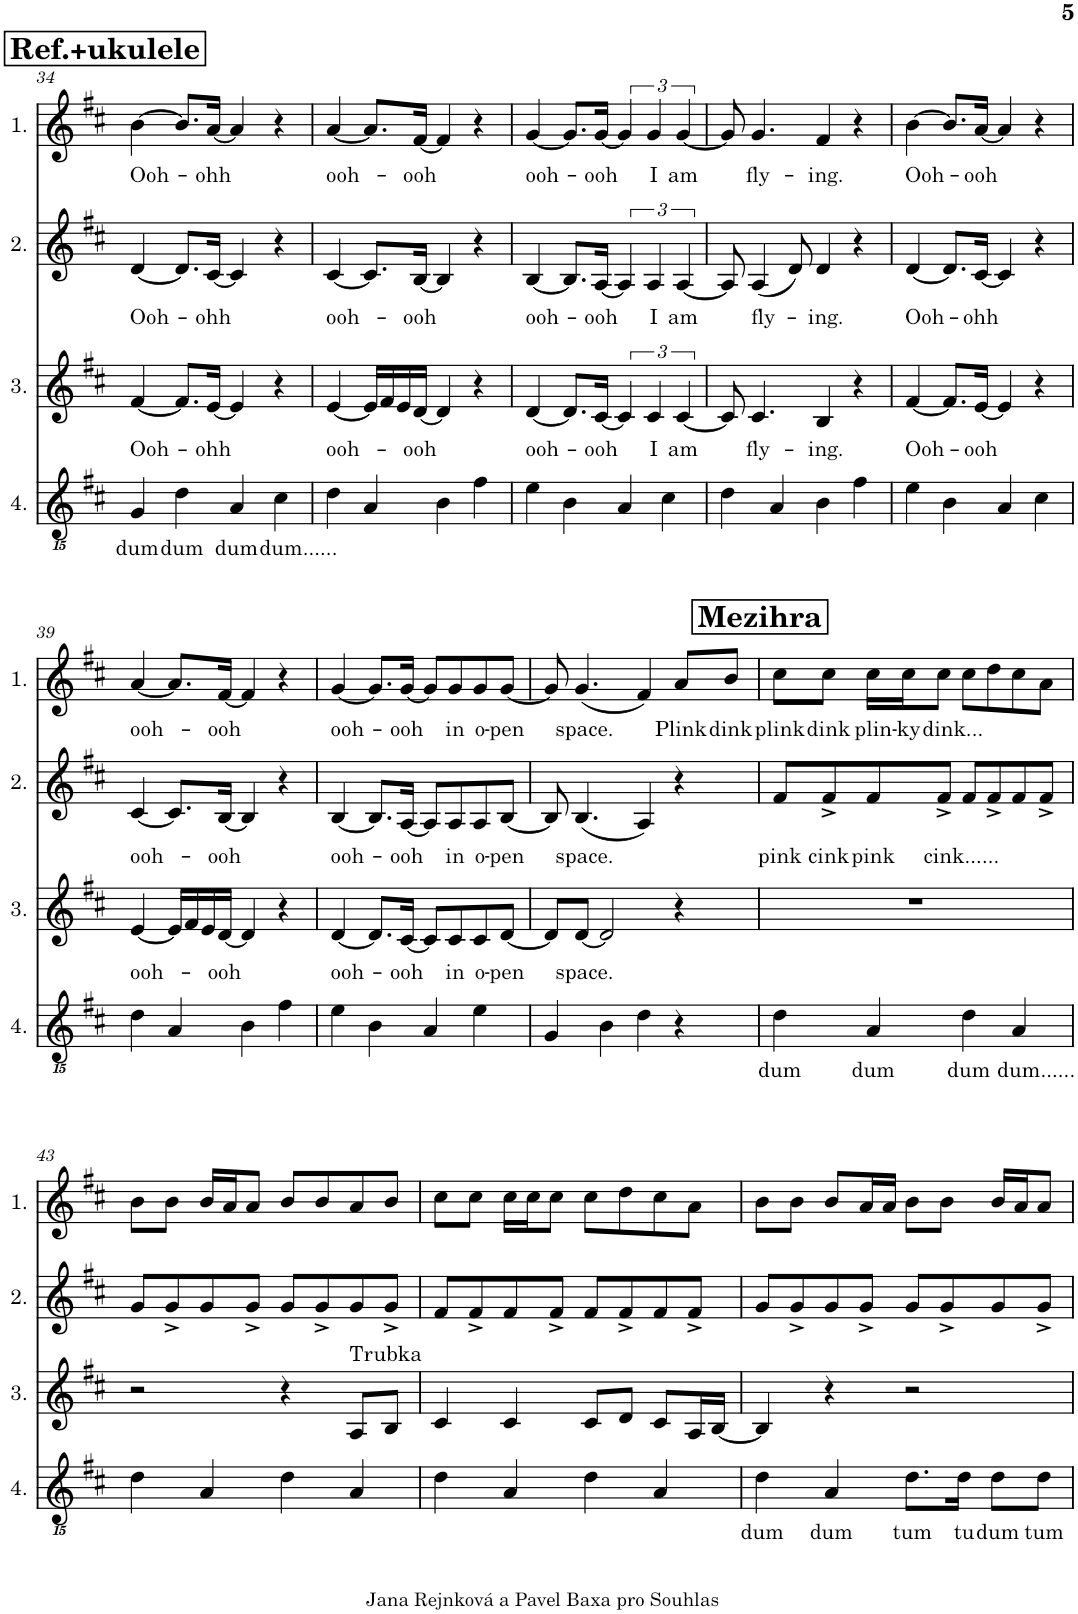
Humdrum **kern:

**kern	**text	**kern	**text	**kern	**text	**kern	**text
*part4	*part4	*part3	*part3	*part2	*part2	*part1	*part1
*staff4	*staff4	*staff3	*staff3	*staff2	*staff2	*staff1	*staff1
*I"4.	*	*I"3.	*	*I"2.	*	*I"1.	*
!!LO:PB:g=z
*clefGvv2	*	*clefG2	*	*clefG2	*	*clefG2	*
*k[f#c#]	*	*k[f#c#]	*	*k[f#c#]	*	*k[f#c#]	*
*M4/4	*	*M4/4	*	*M4/4	*	*M4/4	*
!!LO:REH:place=s1:a:B:cj:fs=14:t=Ref.+ukulele
=34	=34	=34	=34	=34	=34	=34	=34
!	!LO:LY:b	!	!LO:LY:b	!	!LO:LY:b	!	!LO:LY:b
4GG/	dum	[4f#/	Ooh-	[4d/	Ooh-	[4b\	Ooh-
!	!LO:LY:b	!	!	!	!	!	!
4D\	dum	8.f#/L]	.	8.d/L]	.	8.b/L]	.
!	!	!	!LO:LY:b	!	!LO:LY:b	!	!LO:LY:b
.	.	[16e/Jk	-ohh	[16c#/Jk	-ohh	[16a/Jk	-ohh
!	!LO:LY:b	!	!	!	!	!	!
4AA/	dum	4e/]	.	4c#/]	.	4a/]	.
!	!LO:LY:b	!	!	!	!	!	!
4C#\	dum......	4r	.	4r	.	4r	.
=35	=35	=35	=35	=35	=35	=35	=35
!	!	!	!LO:LY:b	!	!LO:LY:b	!	!LO:LY:b
4D\	.	[4e/	ooh-	[4c#/	ooh-	[4a/	ooh-
4AA/	.	16e/LL]	.	8.c#/L]	.	8.a/L]	.
.	.	16f#/	.	.	.	.	.
.	.	16e/	.	.	.	.	.
!	!	!	!LO:LY:b	!	!LO:LY:b	!	!LO:LY:b
.	.	[16d/JJ	-ooh	[16B/Jk	-ooh	[16f#/Jk	-ooh
4BB\	.	4d/]	.	4B/]	.	4f#/]	.
4F#\	.	4r	.	4r	.	4r	.
=36	=36	=36	=36	=36	=36	=36	=36
!	!	!	!LO:LY:b	!	!LO:LY:b	!	!LO:LY:b
4E\	.	[4d/	ooh-	[4B/	ooh-	[4g/	ooh-
4BB\	.	8.d/L]	.	8.B/L]	.	8.g/L]	.
!	!	!	!LO:LY:b	!	!LO:LY:b	!	!LO:LY:b
.	.	[16c#/Jk	-ooh	[16A/Jk	-ooh	[16g/Jk	-ooh
4AA/	.	6c#/]	.	6A/]	.	6g/]	.
!	!	!	!LO:LY:b	!	!LO:LY:b	!	!LO:LY:b
.	.	6c#/	I	6A/	I	6g/	I
4C#\	.	.	.	.	.	.	.
!	!	!	!LO:LY:b	!	!LO:LY:b	!	!LO:LY:b
.	.	[6c#/	am	[6A/	am	[6g/	am
=37	=37	=37	=37	=37	=37	=37	=37
4D\	.	8c#/]	.	8A/]	.	8g/]	.
!	!	!	!LO:LY:b	!	!LO:LY:b	!	!LO:LY:b
.	.	4.c#/	fly-	(4A/	fly-	4.g/	fly-
4AA/	.	.	.	.	.	.	.
.	.	.	.	8d/)	.	.	.
!	!	!	!LO:LY:b	!	!LO:LY:b	!	!LO:LY:b
4BB\	.	4B/	-ing.	4d/	-ing.	4f#/	-ing.
4F#\	.	4r	.	4r	.	4r	.
=38	=38	=38	=38	=38	=38	=38	=38
!	!	!	!LO:LY:b	!	!LO:LY:b	!	!LO:LY:b
4E\	.	[4f#/	Ooh-	[4d/	Ooh-	[4b\	Ooh-
4BB\	.	8.f#/L]	.	8.d/L]	.	8.b/L]	.
!	!	!	!LO:LY:b	!	!LO:LY:b	!	!LO:LY:b
.	.	[16e/Jk	-ooh	[16c#/Jk	-ohh	[16a/Jk	-ooh
4AA/	.	4e/]	.	4c#/]	.	4a/]	.
4C#\	.	4r	.	4r	.	4r	.
!!LO:LB:g=z
=39	=39	=39	=39	=39	=39	=39	=39
!	!	!	!LO:LY:b	!	!LO:LY:b	!	!LO:LY:b
4D\	.	[4e/	ooh-	[4c#/	ooh-	[4a/	ooh-
4AA/	.	16e/LL]	.	8.c#/L]	.	8.a/L]	.
.	.	16f#/	.	.	.	.	.
.	.	16e/	.	.	.	.	.
!	!	!	!LO:LY:b	!	!LO:LY:b	!	!LO:LY:b
.	.	[16d/JJ	-ooh	[16B/Jk	-ooh	[16f#/Jk	-ooh
4BB\	.	4d/]	.	4B/]	.	4f#/]	.
4F#\	.	4r	.	4r	.	4r	.
=40	=40	=40	=40	=40	=40	=40	=40
!	!	!	!LO:LY:b	!	!LO:LY:b	!	!LO:LY:b
4E\	.	[4d/	ooh-	[4B/	ooh-	[4g/	ooh-
4BB\	.	8.d/L]	.	8.B/L]	.	8.g/L]	.
!	!	!	!LO:LY:b	!	!LO:LY:b	!	!LO:LY:b
.	.	[16c#/Jk	-ooh	[16A/Jk	-ooh	[16g/Jk	-ooh
4AA/	.	8c#/L]	.	8A/L]	.	8g/L]	.
!	!	!	!LO:LY:b	!	!LO:LY:b	!	!LO:LY:b
.	.	8c#/	in	8A/	in	8g/	in
!	!	!	!LO:LY:b	!	!LO:LY:b	!	!LO:LY:b
4E\	.	8c#/	o-	8A/	o-	8g/	o-
!	!	!	!LO:LY:b	!	!LO:LY:b	!	!LO:LY:b
.	.	[8d/J	-pen	[8B/J	-pen	[8g/J	-pen
=41	=41	=41	=41	=41	=41	=41	=41
4GG/	.	8d/L]	.	8B/]	.	8g/]	.
!	!	!	!LO:LY:b	!	!LO:LY:b	!	!LO:LY:b
.	.	[8d/J	space.	(4.B/	space.	(4.g/	space.
4BB\	.	2d/]	.	.	.	.	.
4D\	.	.	.	4A/)	.	4f#/)	.
!	!	!	!	!	!	!	!LO:LY:b
4r	.	4r	.	4r	.	8a/L	Plink
!	!	!	!	!	!	!	!LO:LY:b
.	.	.	.	.	.	8b/J	dink
!!LO:REH:place=s1:a:B:cj:fs=14:t=Mezihra
=42	=42	=42	=42	=42	=42	=42	=42
!	!LO:LY:b	!	!	!	!LO:LY:b	!	!LO:LY:b
4D\	dum	1r	.	8f#/L	pink	8cc#\L	plink
!	!	!	!	!	!LO:LY:b	!	!LO:LY:b
.	.	.	.	8f#^/	cink	8cc#\J	dink
!	!LO:LY:b	!	!	!	!LO:LY:b	!	!LO:LY:b
4AA/	dum	.	.	8f#/	pink	16cc#\LL	plin-
!	!	!	!	!	!	!	!LO:LY:b
.	.	.	.	.	.	16cc#\J	-ky
!	!	!	!	!	!LO:LY:b	!	!LO:LY:b
.	.	.	.	8f#^/J	cink......	8cc#\J	dink...
!	!LO:LY:b	!	!	!	!	!	!
4D\	dum	.	.	8f#/L	.	8cc#\L	.
.	.	.	.	8f#^/	.	8dd\	.
!	!LO:LY:b	!	!	!	!	!	!
4AA/	dum......	.	.	8f#/	.	8cc#\	.
.	.	.	.	8f#^/J	.	8a\J	.
!!LO:LB:g=z
=43	=43	=43	=43	=43	=43	=43	=43
4D\	.	2r	.	8g/L	.	8b\L	.
.	.	.	.	8g^/	.	8b\J	.
4AA/	.	.	.	8g/	.	16b/LL	.
.	.	.	.	.	.	16a/J	.
.	.	.	.	8g^/J	.	8a/J	.
4D\	.	4r	.	8g/L	.	8b/L	.
.	.	.	.	8g^/	.	8b/	.
!	!	!LO:TX:a:t=Trubka	!	!	!	!	!
4AA/	.	8A/L	.	8g/	.	8a/	.
.	.	8B/J	.	8g^/J	.	8b/J	.
=44	=44	=44	=44	=44	=44	=44	=44
4D\	.	4c#/	.	8f#/L	.	8cc#\L	.
.	.	.	.	8f#^/	.	8cc#\J	.
4AA/	.	4c#/	.	8f#/	.	16cc#\LL	.
.	.	.	.	.	.	16cc#\J	.
.	.	.	.	8f#^/J	.	8cc#\J	.
4D\	.	8c#/L	.	8f#/L	.	8cc#\L	.
.	.	8d/J	.	8f#^/	.	8dd\	.
4AA/	.	8c#/L	.	8f#/	.	8cc#\	.
.	.	16A/L	.	8f#^/J	.	8a\J	.
.	.	[16B/JJ	.	.	.	.	.
=45	=45	=45	=45	=45	=45	=45	=45
!	!LO:LY:b	!	!	!	!	!	!
4D\	dum	4B/]	.	8g/L	.	8b\L	.
.	.	.	.	8g^/	.	8b\J	.
!	!LO:LY:b	!	!	!	!	!	!
4AA/	dum	4r	.	8g/	.	8b/L	.
.	.	.	.	8g^/J	.	16a/L	.
.	.	.	.	.	.	16a/JJ	.
!	!LO:LY:b	!	!	!	!	!	!
8.D\L	tum	2r	.	8g/L	.	8b\L	.
.	.	.	.	8g^/	.	8b\J	.
!	!LO:LY:b	!	!	!	!	!	!
16D\Jk	tu	.	.	.	.	.	.
!	!LO:LY:b	!	!	!	!	!	!
8D\L	dum	.	.	8g/	.	16b/LL	.
.	.	.	.	.	.	16a/J	.
!	!LO:LY:b	!	!	!	!	!	!
8D\J	tum	.	.	8g^/J	.	8a/J	.
=	=	=	=	=	=	=	=
*-	*-	*-	*-	*-	*-	*-	*-
